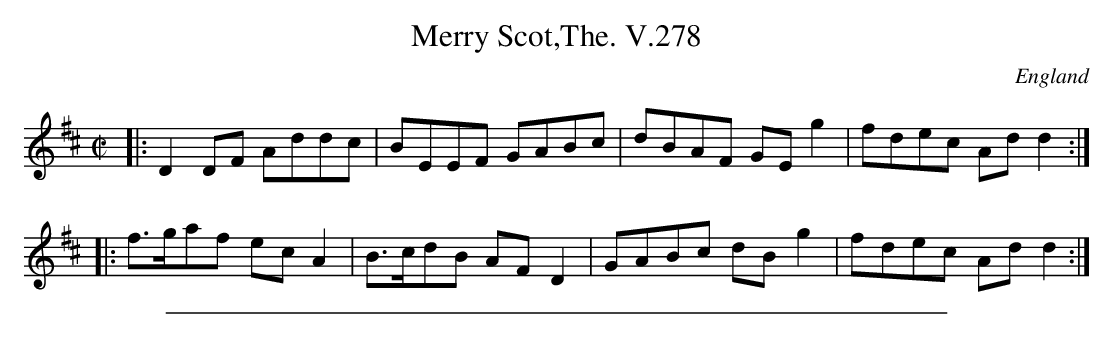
X:1
T: Merry Scot,The. V.278
M:C|
L:1/8
O:England
K:D
|: D2DF  Addc | BEEF  GABc | dBAF GEg2 | fdec Add2 :|
|: f>gaf ecA2 | B>cdB AFD2 | GABc dBg2 | fdec Add2 :|
